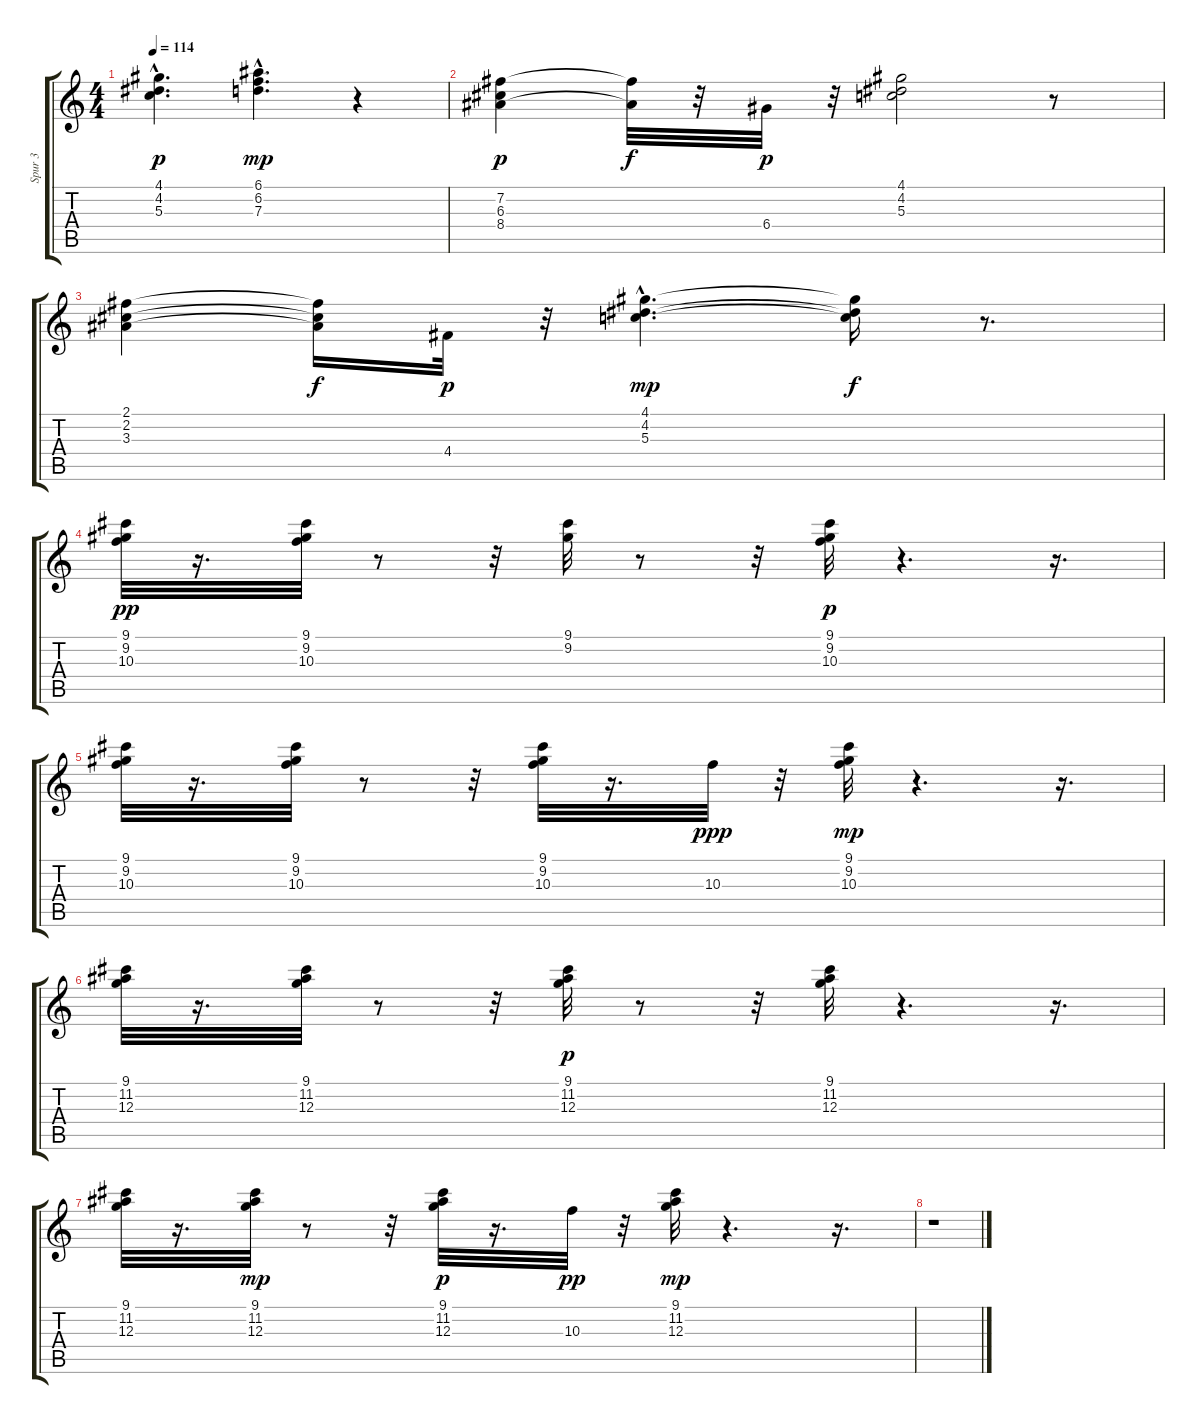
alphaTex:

\track ("Spur 3" "Spur 3") {instrument electricguitarclean}
\staff {score tabs}
\tuning (E4 B3 G3 D3 A2 E2) {hide}
\ts (4 4)
\tempo 114
\clef g2
\ks c
(4.1{hac} 4.2 5.3).4{d dy p} (6.1{hac} 6.2{hac} 7.3{hac}).4{d dy mp} r.4 |
(7.2 6.3 8.4).4{dy p} (7.2{t} 8.4{t}).32{dy f} r.32 6.4.32{dy p} r.32 (4.1 4.2 5.3).2 r.8 |
(2.1 2.2 3.3).4 (2.1{t} 2.2{t} 3.3{t}).16{dy f} 4.4.32{dy p} r.32 (4.1{hac} 4.2{hac} 5.3{hac}).4{d dy mp} (4.1{t} 4.2{t} 5.3{t}).16{dy f} r.8{d} |
(9.1 9.2 10.3).32{dy pp} r.16{d} (9.1 9.2 10.3).32 r.8 r.32 (9.1 9.2).32 r.8 r.32 (9.1 9.2 10.3).32{dy p} r.4{d} r.16{d} |
(9.1 9.2 10.3).32 r.16{d} (9.1 9.2 10.3).32 r.8 r.32 (9.1 9.2 10.3).32 r.16{d} 10.3.32{dy ppp} r.32 (9.1 9.2 10.3).32{dy mp} r.4{d} r.16{d} |
(9.1 11.2 12.3).32 r.16{d} (9.1 11.2 12.3).32 r.8 r.32 (9.1 11.2 12.3).32{dy p} r.8 r.32 (9.1 11.2 12.3).32 r.4{d} r.16{d} |
(9.1 11.2 12.3).32 r.16{d} (9.1 11.2 12.3).32{dy mp} r.8 r.32 (9.1 11.2 12.3).32{dy p} r.16{d} 10.3.32{dy pp} r.32 (9.1 11.2 12.3).32{dy mp} r.4{d} r.16{d} |
r.1
